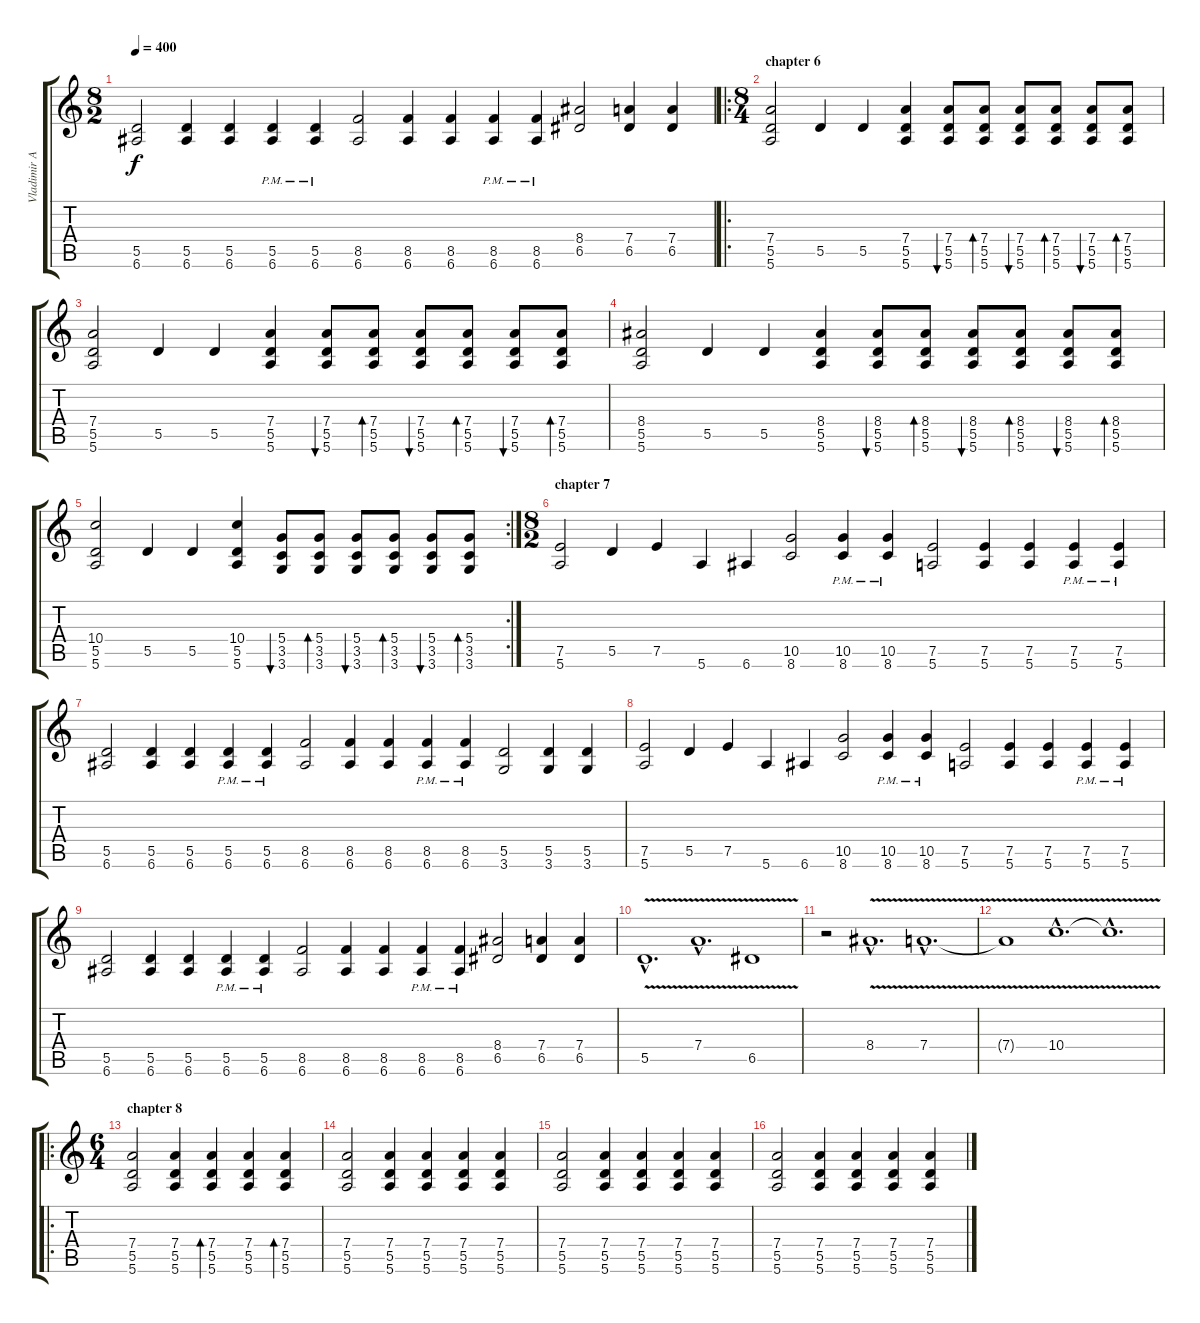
\track ("Vladimir Antipov guitar" "Vladimir A") {instrument distortionguitar}
\staff {score tabs}
\tuning (E4 B3 G3 D3 A2 E2) {hide}
\ts (8 2)
\tempo 400
\clef g2
\ks c
(5.5 6.6).2{dy f} (5.5 6.6).4 (5.5 6.6).4 (5.5{pm} 6.6{pm}).4 (5.5{pm} 6.6{pm}).4 (8.5 6.6).2 (8.5 6.6).4 (8.5 6.6).4 (8.5{pm} 6.6{pm}).4 (8.5{pm} 6.6{pm}).4 (8.4 6.5).2 (7.4 6.5).4 (7.4 6.5).4 |
\ro
\ts (8 4)
\section ("" "chapter 6")
(7.4 5.5 5.6).2 5.5.4 5.5.4 (7.4 5.5 5.6).4 (7.4 5.5 5.6).8{bu 240} (7.4 5.5 5.6).8{bd 240} (7.4 5.5 5.6).8{bu 240} (7.4 5.5 5.6).8{bd 240} (7.4 5.5 5.6).8{bu 240} (7.4 5.5 5.6).8{bd 240} |
(7.4 5.5 5.6).2 5.5.4 5.5.4 (7.4 5.5 5.6).4 (7.4 5.5 5.6).8{bu 240} (7.4 5.5 5.6).8{bd 240} (7.4 5.5 5.6).8{bu 240} (7.4 5.5 5.6).8{bd 240} (7.4 5.5 5.6).8{bu 240} (7.4 5.5 5.6).8{bd 240} |
(8.4 5.5 5.6).2 5.5.4 5.5.4 (8.4 5.5 5.6).4 (8.4 5.5 5.6).8{bu 240} (8.4 5.5 5.6).8{bd 240} (8.4 5.5 5.6).8{bu 240} (8.4 5.5 5.6).8{bd 240} (8.4 5.5 5.6).8{bu 240} (8.4 5.5 5.6).8{bd 240} |
\rc 2
(10.4 5.5 5.6).2 5.5.4 5.5.4 (10.4 5.5 5.6).4 (5.4 3.5 3.6).8{bu 240} (5.4 3.5 3.6).8{bd 240} (5.4 3.5 3.6).8{bu 240} (5.4 3.5 3.6).8{bd 240} (5.4 3.5 3.6).8{bu 240} (5.4 3.5 3.6).8{bd 240} |
\ts (8 2)
\section ("" "chapter 7")
(7.5 5.6).2 5.5.4 7.5.4 5.6.4 6.6.4 (10.5 8.6).2 (10.5{pm} 8.6{pm}).4 (10.5{pm} 8.6{pm}).4 (7.5 5.6).2 (7.5 5.6).4 (7.5 5.6).4 (7.5{pm} 5.6{pm}).4 (7.5{pm} 5.6{pm}).4 |
(5.5 6.6).2 (5.5 6.6).4 (5.5 6.6).4 (5.5{pm} 6.6{pm}).4 (5.5{pm} 6.6{pm}).4 (8.5 6.6).2 (8.5 6.6).4 (8.5 6.6).4 (8.5{pm} 6.6{pm}).4 (8.5{pm} 6.6{pm}).4 (5.5 3.6).2 (5.5 3.6).4 (5.5 3.6).4 |
(7.5 5.6).2 5.5.4 7.5.4 5.6.4 6.6.4 (10.5 8.6).2 (10.5{pm} 8.6{pm}).4 (10.5{pm} 8.6{pm}).4 (7.5 5.6).2 (7.5 5.6).4 (7.5 5.6).4 (7.5{pm} 5.6{pm}).4 (7.5{pm} 5.6{pm}).4 |
(5.5 6.6).2 (5.5 6.6).4 (5.5 6.6).4 (5.5{pm} 6.6{pm}).4 (5.5{pm} 6.6{pm}).4 (8.5 6.6).2 (8.5 6.6).4 (8.5 6.6).4 (8.5{pm} 6.6{pm}).4 (8.5{pm} 6.6{pm}).4 (8.4 6.5).2 (7.4 6.5).4 (7.4 6.5).4 |
5.5{v hac}.1{d} 7.4{v hac}.1{d} 6.5{v}.1 |
r.2 8.4{v hac}.1{d} 7.4{v hac}.1{d} |
7.4{t}.1 10.4{v hac}.1{d} 10.4{hac t}.1{d} |
\ro
\ts (6 4)
\section ("" "chapter 8")
(7.4 5.5 5.6).2 (7.4 5.5 5.6).4 (7.4 5.5 5.6).4{bd 60} (7.4 5.5 5.6).4 (7.4 5.5 5.6).4{bd 60} |
(7.4 5.5 5.6).2 (7.4 5.5 5.6).4 (7.4 5.5 5.6).4 (7.4 5.5 5.6).4 (7.4 5.5 5.6).4 |
(7.4 5.5 5.6).2 (7.4 5.5 5.6).4 (7.4 5.5 5.6).4 (7.4 5.5 5.6).4 (7.4 5.5 5.6).4 |
(7.4 5.5 5.6).2 (7.4 5.5 5.6).4 (7.4 5.5 5.6).4 (7.4 5.5 5.6).4 (7.4 5.5 5.6).4
